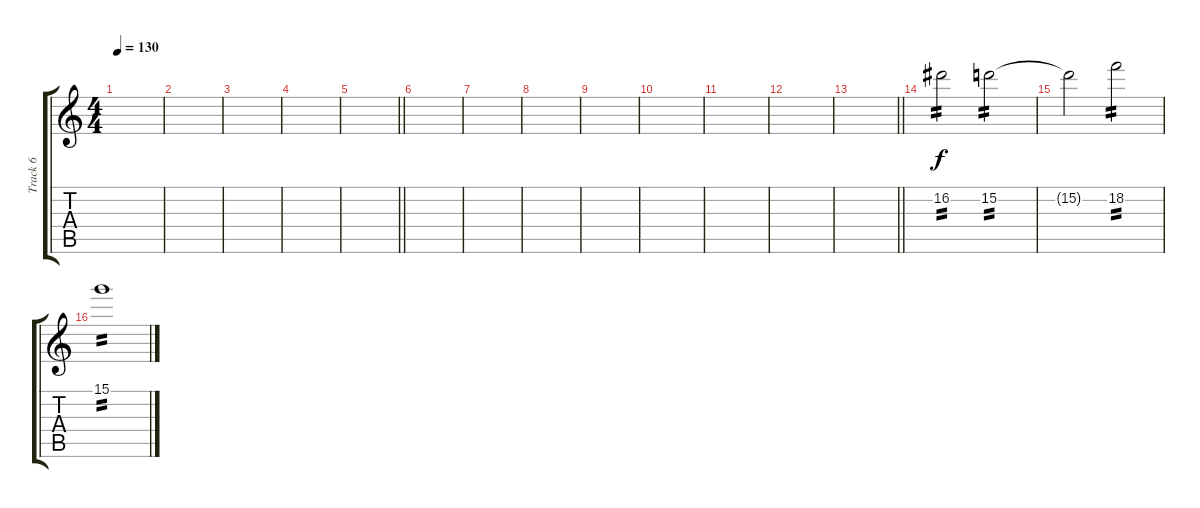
\track ("Track 6" "Track 6") {instrument overdrivenguitar}
\staff {score tabs}
\tuning (E4 B3 G3 D3 A2 E2) {hide}
\ts (4 4)
\tempo 130
\clef g2
\ks c
|
|
|
|
\barLineRight lightlight
|
\section ("" "")
|
|
|
|
|
|
|
\barLineRight lightlight
|
\section ("" "")
16.2.2{tp 2} 15.2.2{tp 2} |
15.2{t}.2 18.2.2{tp 2} |
15.1.1{tp 2}
